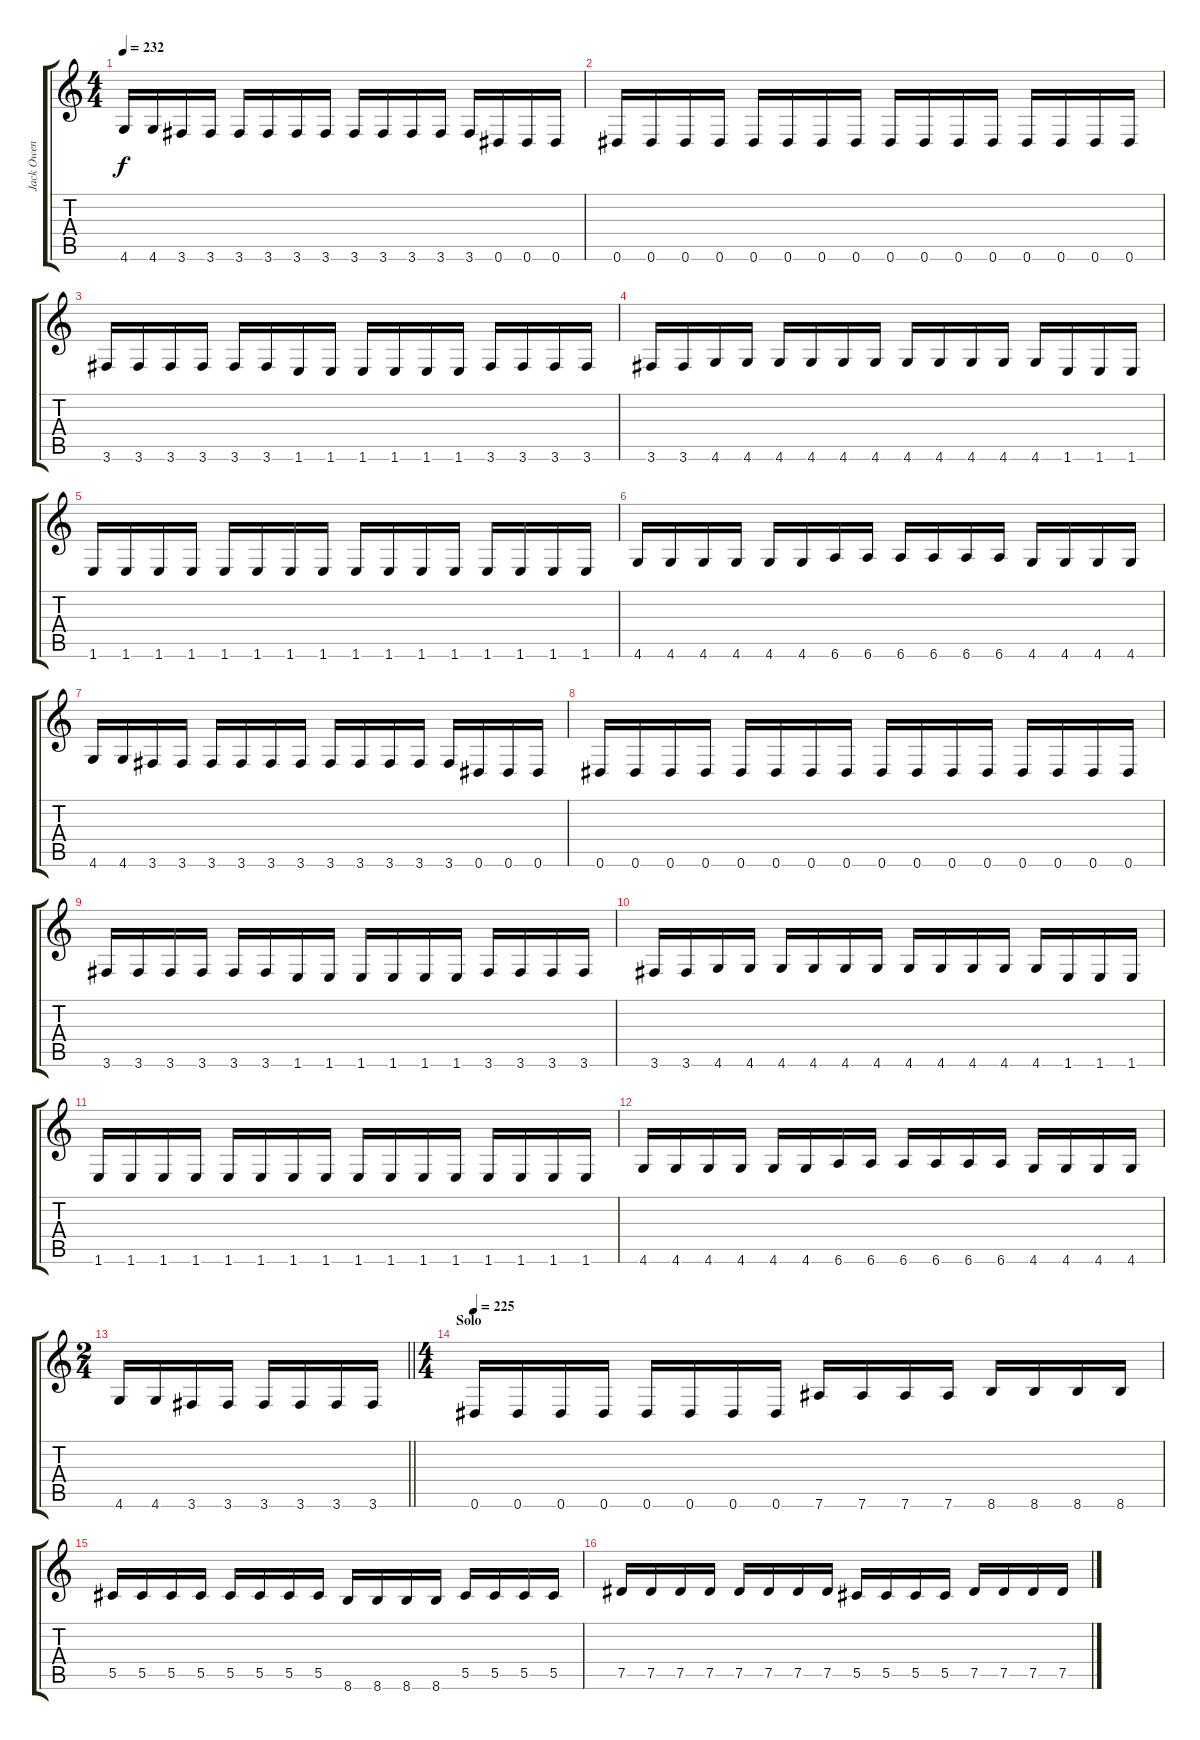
\track ("Jack Owen" "Jack Owen") {instrument distortionguitar}
\staff {score tabs}
\tuning (Eb4 Bb3 Gb3 Db3 Ab2 Eb2) {hide}
\ts (4 4)
\tempo 232
\clef g2
\ks c
4.6.16{dy f} 4.6.16 3.6.16 3.6.16 3.6.16 3.6.16 3.6.16 3.6.16 3.6.16 3.6.16 3.6.16 3.6.16 3.6.16 0.6.16 0.6.16 0.6.16 |
0.6.16 0.6.16 0.6.16 0.6.16 0.6.16 0.6.16 0.6.16 0.6.16 0.6.16 0.6.16 0.6.16 0.6.16 0.6.16 0.6.16 0.6.16 0.6.16 |
3.6.16 3.6.16 3.6.16 3.6.16 3.6.16 3.6.16 1.6.16 1.6.16 1.6.16 1.6.16 1.6.16 1.6.16 3.6.16 3.6.16 3.6.16 3.6.16 |
3.6.16 3.6.16 4.6.16 4.6.16 4.6.16 4.6.16 4.6.16 4.6.16 4.6.16 4.6.16 4.6.16 4.6.16 4.6.16 1.6.16 1.6.16 1.6.16 |
1.6.16 1.6.16 1.6.16 1.6.16 1.6.16 1.6.16 1.6.16 1.6.16 1.6.16 1.6.16 1.6.16 1.6.16 1.6.16 1.6.16 1.6.16 1.6.16 |
4.6.16 4.6.16 4.6.16 4.6.16 4.6.16 4.6.16 6.6.16 6.6.16 6.6.16 6.6.16 6.6.16 6.6.16 4.6.16 4.6.16 4.6.16 4.6.16 |
4.6.16 4.6.16 3.6.16 3.6.16 3.6.16 3.6.16 3.6.16 3.6.16 3.6.16 3.6.16 3.6.16 3.6.16 3.6.16 0.6.16 0.6.16 0.6.16 |
0.6.16 0.6.16 0.6.16 0.6.16 0.6.16 0.6.16 0.6.16 0.6.16 0.6.16 0.6.16 0.6.16 0.6.16 0.6.16 0.6.16 0.6.16 0.6.16 |
3.6.16 3.6.16 3.6.16 3.6.16 3.6.16 3.6.16 1.6.16 1.6.16 1.6.16 1.6.16 1.6.16 1.6.16 3.6.16 3.6.16 3.6.16 3.6.16 |
3.6.16 3.6.16 4.6.16 4.6.16 4.6.16 4.6.16 4.6.16 4.6.16 4.6.16 4.6.16 4.6.16 4.6.16 4.6.16 1.6.16 1.6.16 1.6.16 |
1.6.16 1.6.16 1.6.16 1.6.16 1.6.16 1.6.16 1.6.16 1.6.16 1.6.16 1.6.16 1.6.16 1.6.16 1.6.16 1.6.16 1.6.16 1.6.16 |
4.6.16 4.6.16 4.6.16 4.6.16 4.6.16 4.6.16 6.6.16 6.6.16 6.6.16 6.6.16 6.6.16 6.6.16 4.6.16 4.6.16 4.6.16 4.6.16 |
\ts (2 4)
\barLineRight lightlight
4.6.16 4.6.16 3.6.16 3.6.16 3.6.16 3.6.16 3.6.16 3.6.16 |
\ts (4 4)
\section ("" "Solo")
\tempo 225
0.6.16{volume 16 balance 8} 0.6.16 0.6.16 0.6.16 0.6.16 0.6.16 0.6.16 0.6.16 7.6.16 7.6.16 7.6.16 7.6.16 8.6.16 8.6.16 8.6.16 8.6.16 |
5.5.16 5.5.16 5.5.16 5.5.16 5.5.16 5.5.16 5.5.16 5.5.16 8.6.16 8.6.16 8.6.16 8.6.16 5.5.16 5.5.16 5.5.16 5.5.16 |
7.5.16 7.5.16 7.5.16 7.5.16 7.5.16 7.5.16 7.5.16 7.5.16 5.5.16 5.5.16 5.5.16 5.5.16 7.5.16 7.5.16 7.5.16 7.5.16
